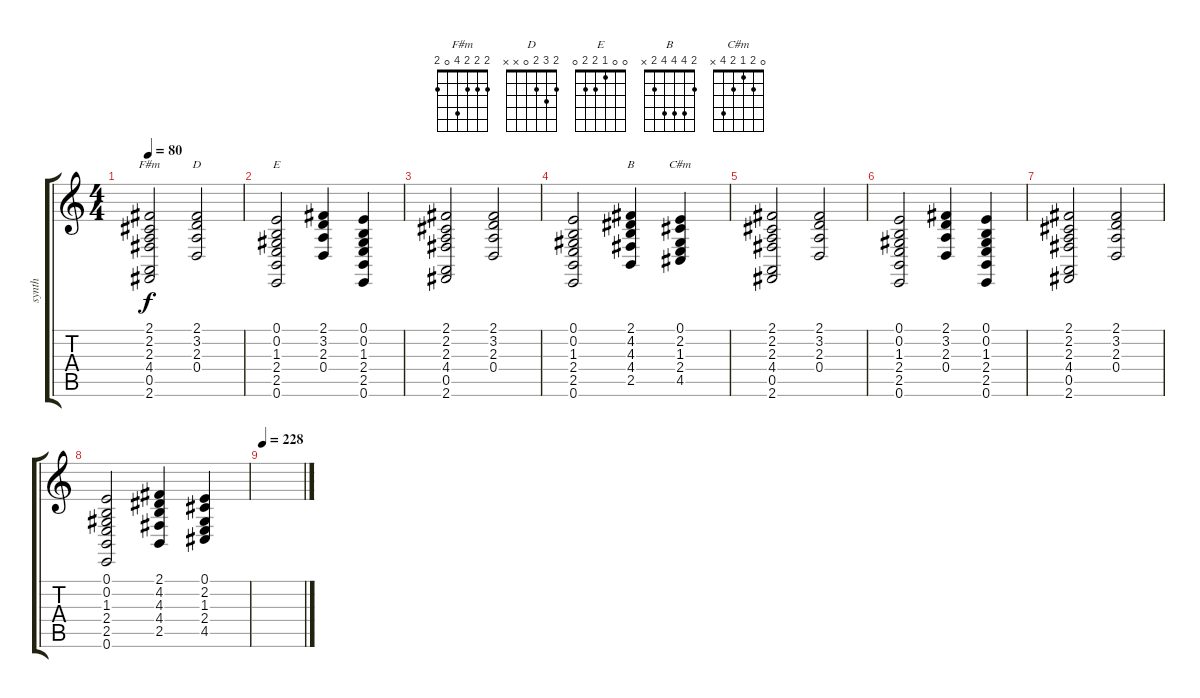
\track ("synth" "synth") {instrument stringensemble1}
\staff {score tabs}
\tuning (E4 B3 G3 D3 A2 E2) {hide}
\chord ("F#m" 2 2 2 4 0 2)
\chord ("D" 2 3 2 0 x x)
\chord ("E" 0 0 1 2 2 0)
\chord ("B" 2 4 4 4 2 x)
\chord ("C#m" 0 2 1 2 4 x)
\ts (4 4)
\tempo 80
\clef g2
\ks c
(2.1 2.2 2.3 4.4 0.5 2.6).2{ch "F#m" dy f} (2.1 3.2 2.3 0.4).2{ch "D"} |
(0.1 0.2 1.3 2.4 2.5 0.6).2{ch "E"} (2.1 3.2 2.3 0.4).4 (0.1 0.2 1.3 2.4 2.5 0.6).4 |
(2.1 2.2 2.3 4.4 0.5 2.6).2 (2.1 3.2 2.3 0.4).2 |
(0.1 0.2 1.3 2.4 2.5 0.6).2 (2.1 4.2 4.3 4.4 2.5).4{ch "B"} (0.1 2.2 1.3 2.4 4.5).4{ch "C#m"} |
(2.1 2.2 2.3 4.4 0.5 2.6).2 (2.1 3.2 2.3 0.4).2 |
(0.1 0.2 1.3 2.4 2.5 0.6).2 (2.1 3.2 2.3 0.4).4 (0.1 0.2 1.3 2.4 2.5 0.6).4 |
(2.1 2.2 2.3 4.4 0.5 2.6).2 (2.1 3.2 2.3 0.4).2 |
(0.1 0.2 1.3 2.4 2.5 0.6).2 (2.1 4.2 4.3 4.4 2.5).4 (0.1 2.2 1.3 2.4 4.5).4 |
\tempo 228
